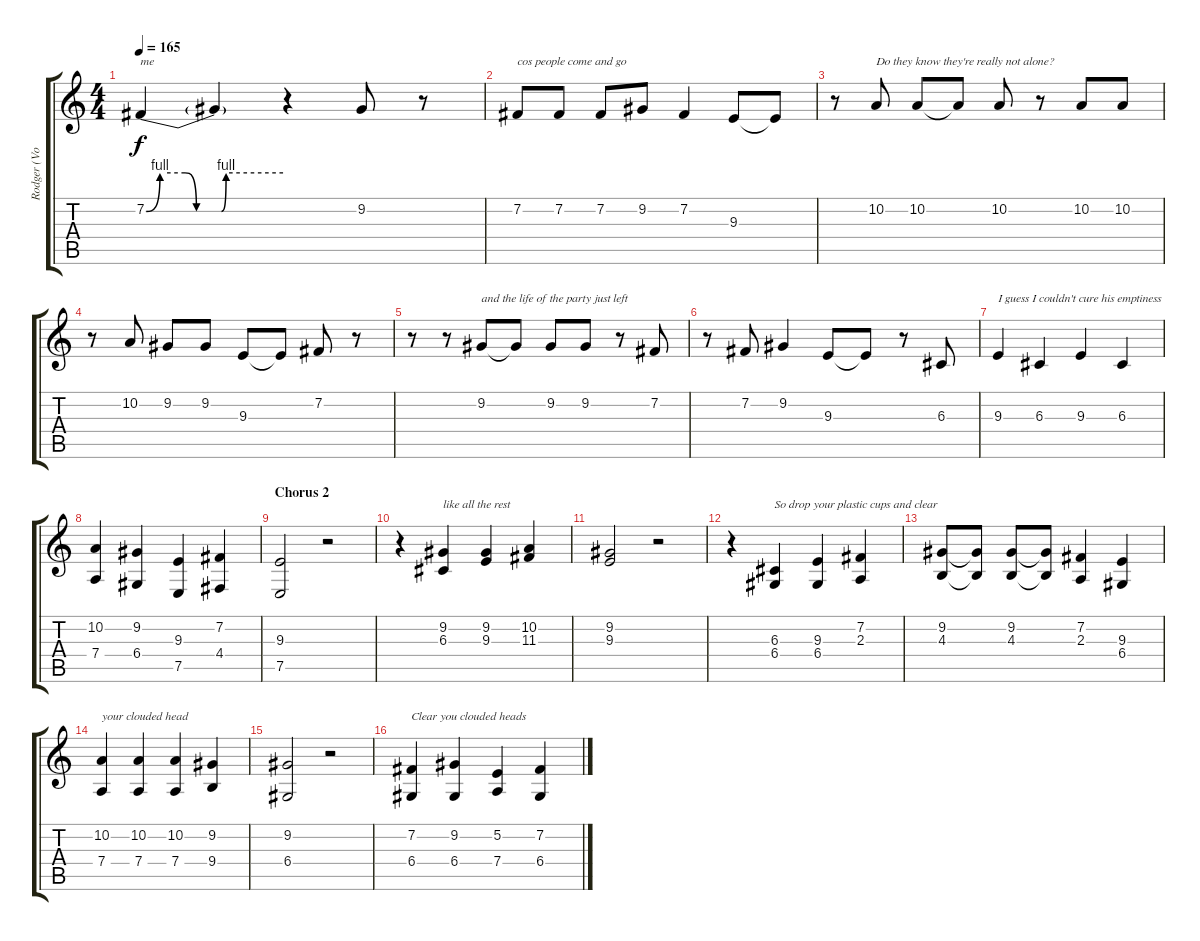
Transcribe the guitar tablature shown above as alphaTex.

\track ("Rodger (Vocals and Harmonies)" "Rodger (Vo") {instrument clarinet}
\staff {score tabs}
\tuning (E4 B3 G3 D3 A2 E2) {hide}
\ts (4 4)
\tempo 165
\clef g2
\ks c
7.2{be (custom 0 0 6 4 17 4 22 0 27 0 33 0 35 4 60 4)}.4{txt "me" dy f} 7.2{t}.4 r.4 9.2.8 r.8 |
7.2.8{txt "cos people come and go"} 7.2.8 7.2.8 9.2.8 7.2.4 9.3.8 9.3{t}.8 |
r.8 10.2.8{txt "Do they know they're really not alone?"} 10.2.8 10.2{t}.8 10.2.8 r.8 10.2.8 10.2.8 |
r.8 10.2.8 9.2.8 9.2.8 9.3.8 9.3{t}.8 7.2.8 r.8 |
r.8 r.8 9.2.8{txt "and the life of the party just left"} 9.2{t}.8 9.2.8 9.2.8 r.8 7.2.8 |
r.8 7.2.8 9.2.4 9.3.8 9.3{t}.8 r.8 6.3.8 |
9.3.4{txt "I guess I couldn't cure his emptiness"} 6.3.4 9.3.4 6.3.4 |
(10.2 7.4).4 (9.2 6.4).4 (9.3 7.5).4 (7.2 4.4).4 |
\section ("" "Chorus 2")
(9.3 7.5).2 r.2 |
r.4 (9.2 6.3).4{txt "like all the rest"} (9.2 9.3).4 (10.2 11.3).4 |
(9.2 9.3).2 r.2 |
r.4 (6.3 6.4).4{txt "So drop your plastic cups and clear"} (9.3 6.4).4 (7.2 2.3).4 |
(9.2 4.3).8 (9.2{t} 4.3{t}).8 (9.2 4.3).8 (9.2{t} 4.3{t}).8 (7.2 2.3).4 (9.3 6.4).4 |
(10.2 7.4).4{txt "your clouded head"} (10.2 7.4).4 (10.2 7.4).4 (9.2 9.4).4 |
(9.2 6.4).2 r.2 |
(7.2 6.4).4{txt "Clear you clouded heads"} (9.2 6.4).4 (5.2 7.4).4 (7.2 6.4).4
